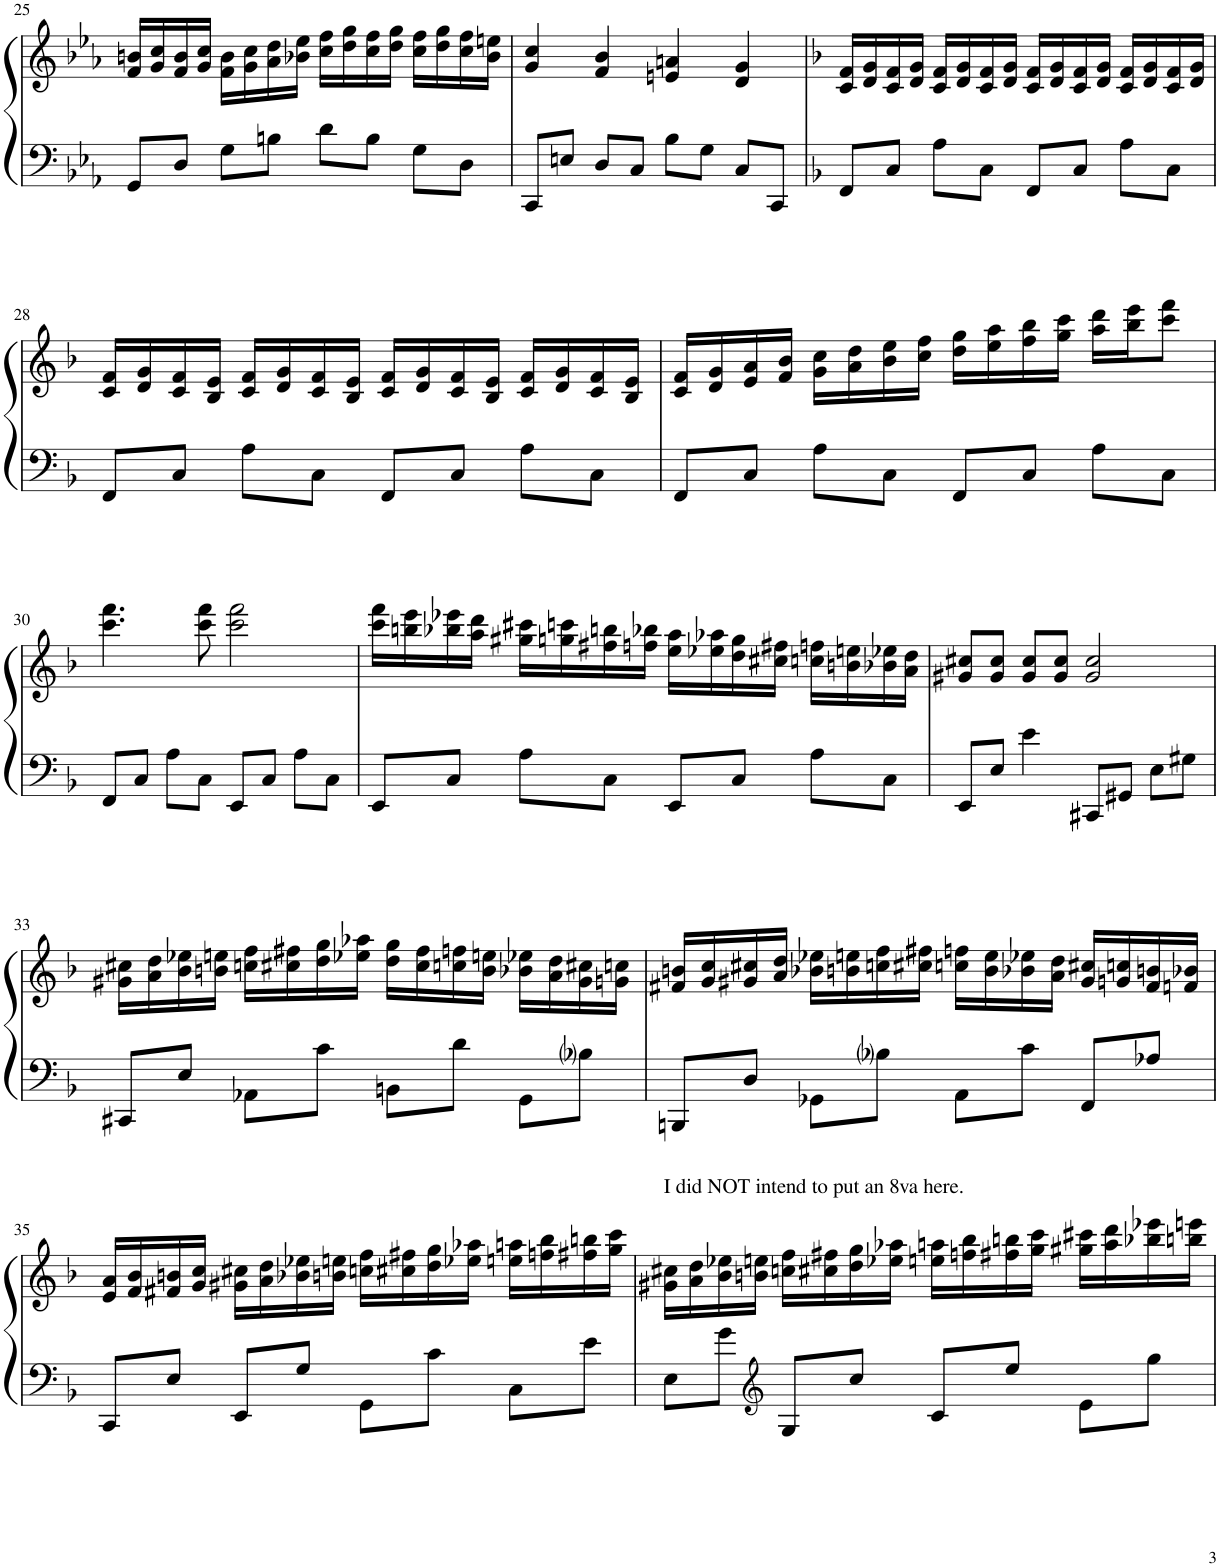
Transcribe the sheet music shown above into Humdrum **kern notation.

**kern	**kern
*part1	*part1
*staff2	*staff1
*I"Grand Piano	*
*I'Pno.	*
!!LO:PB:g=z
*clefF4	*clefG2
*k[b-e-a-]	*k[b-e-a-]
*M4/4	*M4/4
=25	=25
8GG/L	16f/ 16bn/LL
.	16g/ 16cc/
8D/J	16f/ 16b/
.	16g/ 16cc/JJ
8G\L	16f\ 16b\LL
.	16g\ 16cc\
8Bn\J	16a-\ 16dd\
.	16b-X\ 16ee-\JJ
8d\L	16cc\ 16ff\LL
.	16dd\ 16gg\
8B\J	16cc\ 16ff\
.	16dd\ 16gg\JJ
8G\L	16cc\ 16ff\LL
.	16dd\ 16gg\
8D\J	16cc\ 16ff\
.	16b-\ 16een\JJ
=26	=26
8CC/L	4g/ 4cc/
8En/J	.
8D/L	4f/ 4b-/
8C/J	.
8B-\L	4en/ 4an/
8G\J	.
8C/L	4d/ 4g/
8CC/J	.
=27	=27
*k[b-]	*k[b-]
8FF/L	16c/ 16f/LL
.	16d/ 16g/
8C/J	16c/ 16f/
.	16d/ 16g/JJ
8A\L	16c/ 16f/LL
.	16d/ 16g/
8C\J	16c/ 16f/
.	16d/ 16g/JJ
8FF/L	16c/ 16f/LL
.	16d/ 16g/
8C/J	16c/ 16f/
.	16d/ 16g/JJ
8A\L	16c/ 16f/LL
.	16d/ 16g/
8C\J	16c/ 16f/
.	16d/ 16g/JJ
!!LO:LB:g=z
=28	=28
8FF/L	16c/ 16f/LL
.	16d/ 16g/
8C/J	16c/ 16f/
.	16B-/ 16e/JJ
8A\L	16c/ 16f/LL
.	16d/ 16g/
8C\J	16c/ 16f/
.	16B-/ 16e/JJ
8FF/L	16c/ 16f/LL
.	16d/ 16g/
8C/J	16c/ 16f/
.	16B-/ 16e/JJ
8A\L	16c/ 16f/LL
.	16d/ 16g/
8C\J	16c/ 16f/
.	16B-/ 16e/JJ
=29	=29
8FF/L	16c/ 16f/LL
.	16d/ 16g/
8C/J	16e/ 16a/
.	16f/ 16b-/JJ
8A\L	16g\ 16cc\LL
.	16a\ 16dd\
8C\J	16b-\ 16ee\
.	16cc\ 16ff\JJ
8FF/L	16dd\ 16gg\LL
.	16ee\ 16aa\
8C/J	16ff\ 16bb-\
.	16gg\ 16ccc\JJ
8A\L	16aa\ 16ddd\LL
.	16bb-\ 16eee\J
8C\J	8ccc\ 8fff\J
!!LO:LB:g=z
=30	=30
8FF/L	4.ccc\ 4.fff\
8C/J	.
8A\L	.
8C\J	8ccc\ 8fff\
8EE/L	2ccc\ 2fff\
8C/J	.
8A\L	.
8C\J	.
=31	=31
8EE/L	16ccc\ 16fff\LL
.	16bbn\ 16eee\
8C/J	16bb-X\ 16eee-X\
.	16aa\ 16ddd\JJ
8A\L	16gg#X\ 16ccc#X\LL
.	16ggn\ 16cccn\
8C\J	16ff#X\ 16bbn\
.	16ffn\ 16bb-X\JJ
8EE/L	16ee\ 16aa\LL
.	16ee-X\ 16aa-X\
8C/J	16dd\ 16gg\
.	16cc#X\ 16ff#X\JJ
8A\L	16ccn\ 16ffn\LL
.	16bn\ 16een\
8C\J	16b-X\ 16ee-X\
.	16a\ 16dd\JJ
=32	=32
8EE/L	8g#X/ 8cc#X/L
8E/J	8g#/ 8cc#/J
4e\	8g#/ 8cc#/L
.	8g#/ 8cc#/J
8CC#X/L	2g#/ 2cc#/
8GG#X/J	.
8E\L	.
8G#X\J	.
!!LO:LB:g=z
=33	=33
8CC#X/L	16g#X\ 16cc#X\LL
.	16a\ 16dd\
8E/J	16b-\ 16ee-X\
.	16bn\ 16een\JJ
8AA-X\L	16ccn\ 16ff\LL
.	16cc#X\ 16ff#X\
8c\J	16dd\ 16gg\
.	16ee-X\ 16aa-X\JJ
8BBn\L	16dd\ 16gg\LL
.	16cc#\ 16ff#\
8d\J	16ccn\ 16ffn\
.	16b\ 16een\JJ
8GG\L	16b-X\ 16ee-X\LL
.	16a\ 16dd\
8B-i\J	16g#\ 16cc#X\
.	16gn\ 16ccn\JJ
=34	=34
8BBBn/L	16f#X/ 16bn/LL
.	16g/ 16cc/
8D/J	16g#X/ 16cc#X/
.	16a/ 16dd/JJ
8GG-X\L	16b-X\ 16ee-X\LL
.	16bn\ 16een\
8B-i\J	16ccn\ 16ff\
.	16cc#X\ 16ff#X\JJ
8AA\L	16ccn\ 16ffn\LL
.	16b\ 16ee\
8c\J	16b-X\ 16ee-X\
.	16a\ 16dd\JJ
8FF/L	16g#/ 16cc#X/LL
.	16gn/ 16ccn/
8A-X/J	16f#/ 16bn/
.	16fn/ 16b-X/JJ
!!LO:LB:g=z
=35	=35
8CC/L	16e/ 16a/LL
.	16f/ 16b-/
8E/J	16f#X/ 16bn/
.	16g/ 16cc/JJ
8EE/L	16g#X\ 16cc#X\LL
.	16a\ 16dd\
8G/J	16b-X\ 16ee-X\
.	16bn\ 16een\JJ
8GG\L	16ccn\ 16ff\LL
.	16cc#X\ 16ff#X\
8c\J	16dd\ 16gg\
.	16ee-X\ 16aa-X\JJ
8C\L	16een\ 16aan\LL
.	16ffn\ 16bb-\
8e\J	16ff#X\ 16bbn\
.	16gg\ 16ccc\JJ
=36	=36
!	!LO:TX:a:t=I did NOT intend to put an 8va here.
8E\L	16g#X\ 16cc#X\LL
.	16a\ 16dd\
8g\J	16b-\ 16ee-X\
.	16bn\ 16een\JJ
*clefG2	*
8G/L	16ccn\ 16ff\LL
.	16cc#X\ 16ff#X\
8cc/J	16dd\ 16gg\
.	16ee-X\ 16aa-X\JJ
8c/L	16een\ 16aan\LL
.	16ffn\ 16bb-\
8ee/J	16ff#X\ 16bbn\
.	16gg\ 16ccc\JJ
8e\L	16gg#X\ 16ccc#X\LL
.	16aa\ 16ddd\
8gg\J	16bb-X\ 16eee-X\
.	16bbn\ 16eeen\JJ
=	=
*-	*-
